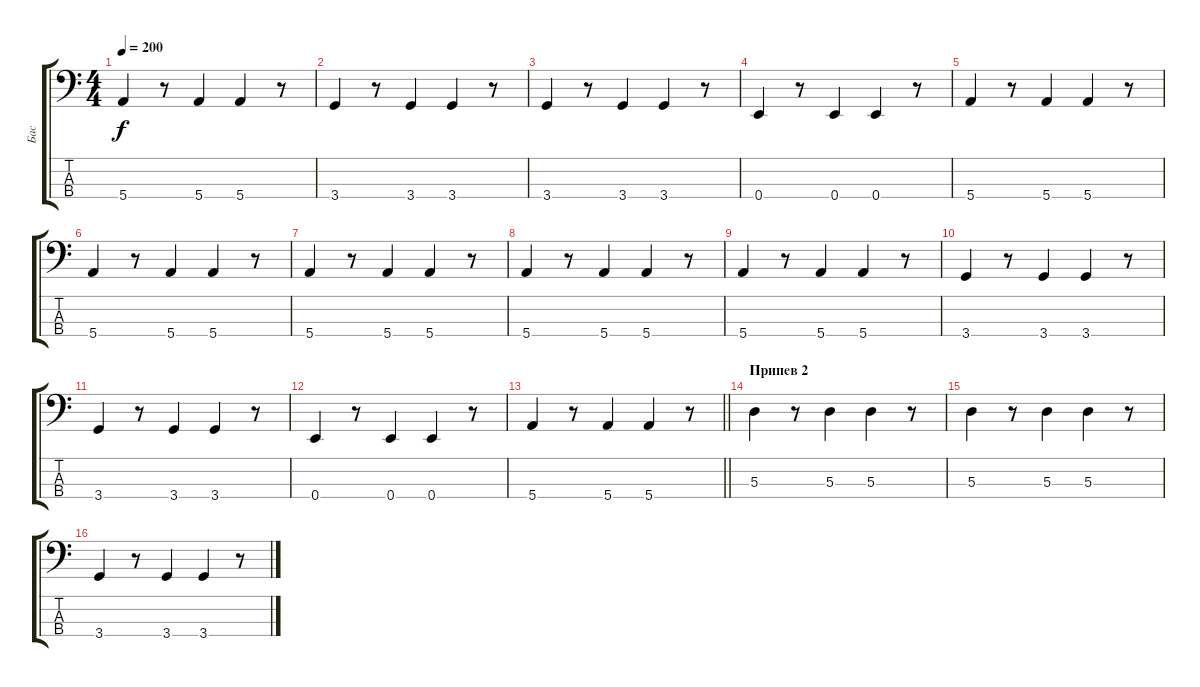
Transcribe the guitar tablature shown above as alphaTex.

\track ("Бас" "Бас") {instrument electricbasspick}
\staff {score tabs}
\tuning (G2 D2 A1 E1) {hide}
\ts (4 4)
\tempo 200
\clef f4
\ks c
5.4.4{dy f} r.8 5.4.4 5.4.4 r.8 |
3.4.4 r.8 3.4.4 3.4.4 r.8 |
3.4.4 r.8 3.4.4 3.4.4 r.8 |
0.4.4 r.8 0.4.4 0.4.4 r.8 |
5.4.4 r.8 5.4.4 5.4.4 r.8 |
5.4.4 r.8 5.4.4 5.4.4 r.8 |
5.4.4 r.8 5.4.4 5.4.4 r.8 |
5.4.4 r.8 5.4.4 5.4.4 r.8 |
5.4.4 r.8 5.4.4 5.4.4 r.8 |
3.4.4 r.8 3.4.4 3.4.4 r.8 |
3.4.4 r.8 3.4.4 3.4.4 r.8 |
0.4.4 r.8 0.4.4 0.4.4 r.8 |
\barLineRight lightlight
5.4.4 r.8 5.4.4 5.4.4 r.8 |
\section ("" "Припев 2")
5.3.4 r.8 5.3.4 5.3.4 r.8 |
5.3.4 r.8 5.3.4 5.3.4 r.8 |
3.4.4 r.8 3.4.4 3.4.4 r.8
